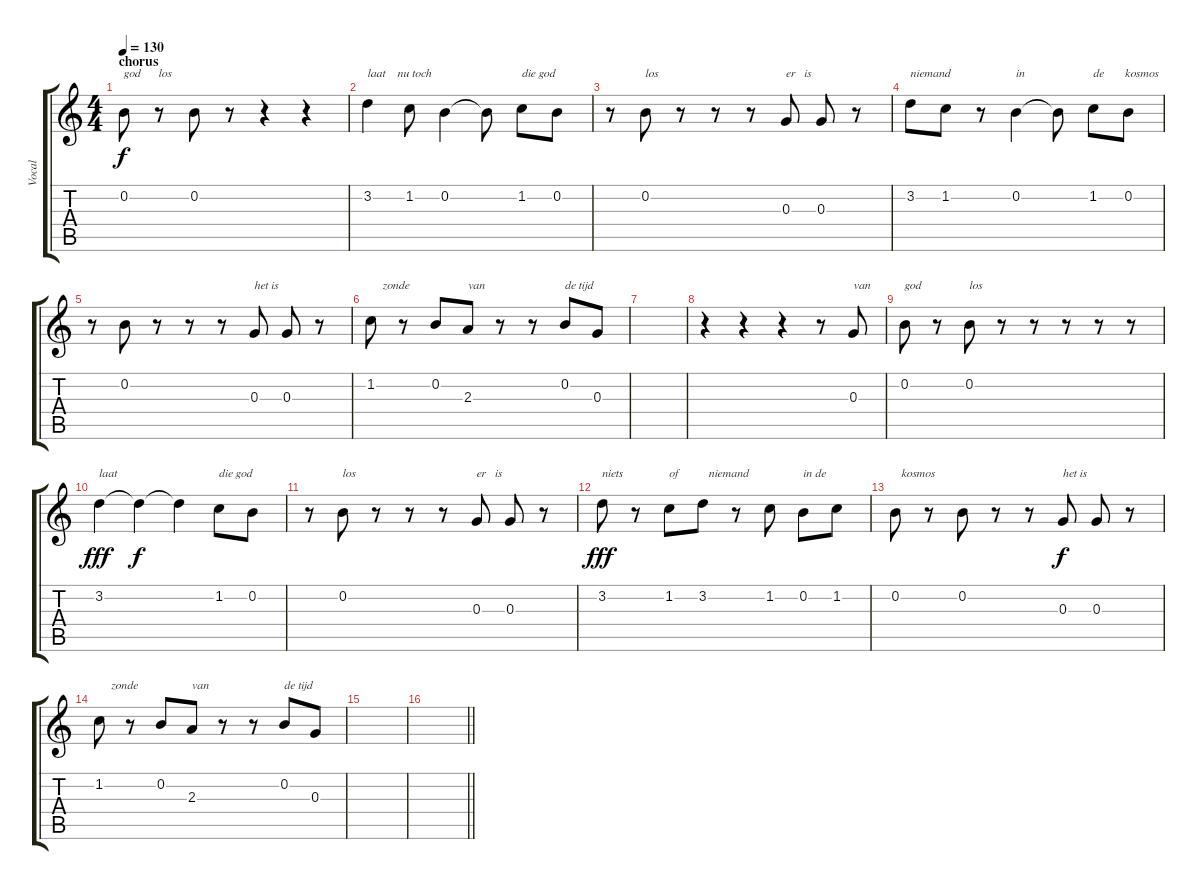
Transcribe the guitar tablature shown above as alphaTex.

\track ("Vocal" "Vocal") {instrument acousticguitarnylon}
\staff {score tabs}
\tuning (E4 B3 G3 D3 A2 E2) {hide}
\ts (4 4)
\section ("" "chorus")
\tempo 130
\clef g2
\ks c
0.2.8{txt "god      los" dy f} r.8 0.2.8 r.8 r.4 r.4 |
3.2.4{txt "laat    nu toch"} 1.2.8 0.2.4 0.2{t}.8 1.2.8{txt "die god"} 0.2.8 |
r.8 0.2.8{txt "los"} r.8 r.8 r.8 0.3.8{txt "er   is"} 0.3.8 r.8 |
3.2.8{txt "niemand"} 1.2.8 r.8 0.2.4{txt "in"} 0.2{t}.8 1.2.8{txt "de       kosmos"} 0.2.8 |
r.8 0.2.8 r.8 r.8 r.8 0.3.8{txt "het is"} 0.3.8 r.8 |
1.2.8{txt "    zonde"} r.8 0.2.8 2.3.8{txt "van"} r.8 r.8 0.2.8{txt "de tijd"} 0.3.8 |
|
r.4 r.4 r.4 r.8 0.3.8{txt "van"} |
0.2.8{txt "god"} r.8 0.2.8{txt "los"} r.8 r.8 r.8 r.8 r.8 |
3.2.4{txt "laat" dy fff} 3.2{t}.4{dy f} 3.2{t}.4 1.2.8{txt "die god"} 0.2.8 |
r.8 0.2.8{txt "los"} r.8 r.8 r.8 0.3.8{txt "er   is"} 0.3.8 r.8 |
3.2.8{txt "niets" dy fff} r.8 1.2.8{txt "of"} 3.2.8{txt "  niemand"} r.8 1.2.8 0.2.8{txt "in de"} 1.2.8 |
0.2.8{txt "  kosmos"} r.8 0.2.8 r.8 r.8 0.3.8{txt "het is" dy f} 0.3.8 r.8 |
1.2.8{txt "    zonde"} r.8 0.2.8 2.3.8{txt "van"} r.8 r.8 0.2.8{txt "de tijd"} 0.3.8 |
|
\barLineRight lightlight
